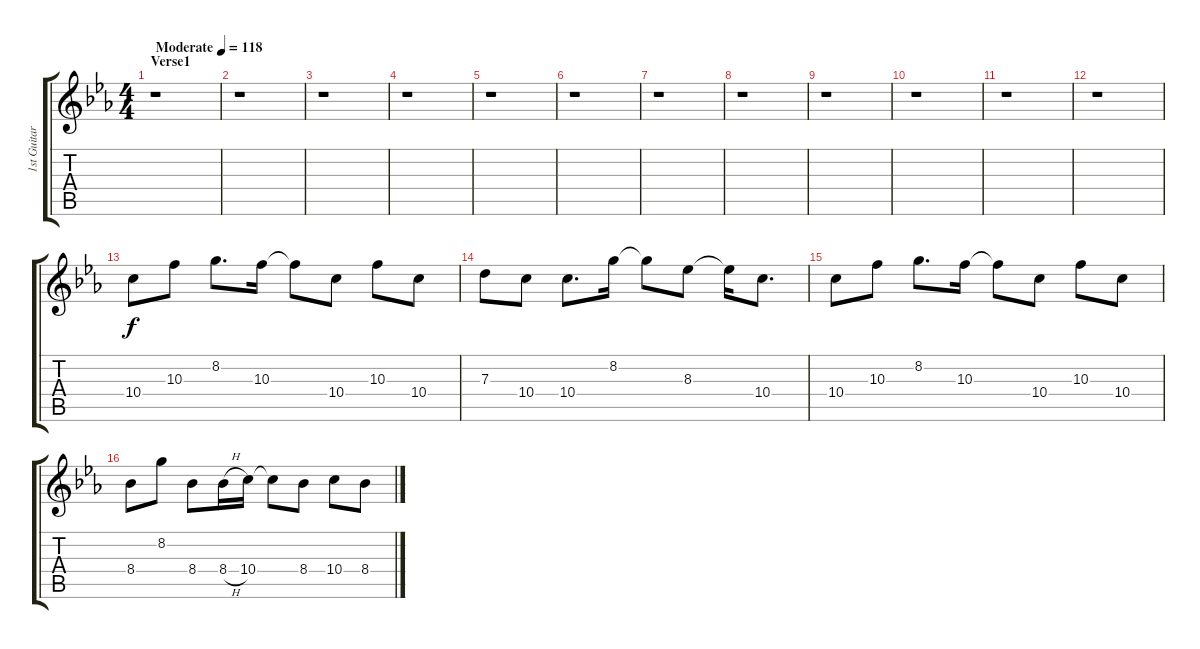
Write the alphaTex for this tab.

\track ("1st Guitar" "1st Guitar") {instrument electricguitarclean}
\staff {score tabs}
\tuning (E4 B3 G3 D3 A2 E2) {hide}
\ts (4 4)
\section ("" "Verse1")
\tempo (118 "Moderate")
\clef g2
\ks cminor
r.1{dy f instrument electricguitarclean} |
r.1 |
r.1 |
r.1 |
r.1 |
r.1 |
r.1 |
r.1 |
r.1 |
r.1 |
r.1 |
r.1 |
10.4.8 10.3.8 8.2.8{d} 10.3.16 10.3{t}.8 10.4.8 10.3.8 10.4.8 |
7.3.8 10.4.8 10.4.8{d} 8.2.16 8.2{t}.8 8.3.8 8.3{t}.16 10.4.8{d} |
10.4.8 10.3.8 8.2.8{d} 10.3.16 10.3{t}.8 10.4.8 10.3.8 10.4.8 |
8.4.8 8.2.8 8.4.8 8.4{h}.16 10.4.16 10.4{t}.8 8.4.8 10.4.8 8.4.8
